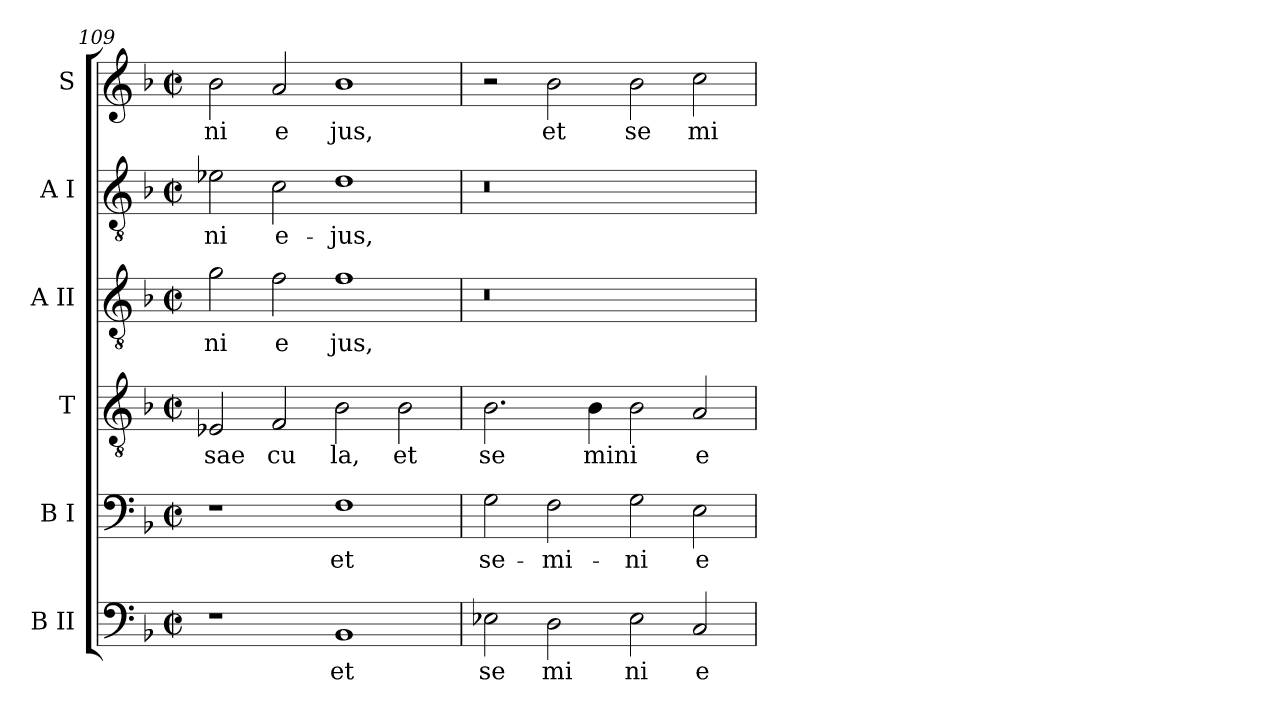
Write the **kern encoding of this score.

**kern	**text	**kern	**text	**kern	**text	**kern	**text	**kern	**text	**kern	**text
*part6	*part6	*part5	*part5	*part4	*part4	*part3	*part3	*part2	*part2	*part1	*part1
*staff6	*staff6	*staff5	*staff5	*staff4	*staff4	*staff3	*staff3	*staff2	*staff2	*staff1	*staff1
*I"B II	*	*I"B I	*	*I"T	*	*I"A II	*	*I"A I	*	*I"S	*
*I'B II	*	*I'B I	*	*I'T	*	*I'A II	*	*I'A I	*	*I'S	*
*clefF4	*	*clefF4	*	*clefGv2	*	*clefGv2	*	*clefGv2	*	*clefG2	*
*k[b-]	*	*k[b-]	*	*k[b-]	*	*k[b-]	*	*k[b-]	*	*k[b-]	*
*F:	*	*F:	*	*F:	*	*F:	*	*F:	*	*F:	*
*M2/2	*	*M2/2	*	*M2/2	*	*M2/2	*	*M2/2	*	*M2/2	*
*met(c|)	*	*met(c|)	*	*met(c|)	*	*met(c|)	*	*met(c|)	*	*met(c|)	*
=109	=109	=109	=109	=109	=109	=109	=109	=109	=109	=109	=109
!	!	!	!	!	!LO:LY:b:cj	!	!LO:LY:b:cj	!	!LO:LY:b:cj	!	!LO:LY:b:cj
1r	.	1r	.	2E-X/	sae	2g\	ni	2e-X\	-ni	2b-\	ni
!	!	!	!	!	!LO:LY:b:cj	!	!LO:LY:b:cj	!	!LO:LY:b:cj	!	!LO:LY:b:cj
.	.	.	.	2F/	cu	2f\	e	2c\	e-	2a/	e
!	!LO:LY:b:cj	!	!LO:LY:b:cj	!	!LO:LY:b:cj	!	!LO:LY:b:cj	!	!LO:LY:b:cj	!	!LO:LY:b:cj
1BB-	et	1F	et	2B-\	la,	1f	jus,	1d	-jus,	1b-	jus,
!	!	!	!	!	!LO:LY:b:cj	!	!	!	!	!	!
.	.	.	.	2B-\	et	.	.	.	.	.	.
!!LO:PB:g=z
=110	=110	=110	=110	=110	=110	=110	=110	=110	=110	=110	=110
!	!LO:LY:b:cj	!	!LO:LY:b:cj	!	!LO:LY:b:cj	!	!	!	!	!	!
2E-X\	se	2G\	se-	2.B-\	se	0r	.	0r	.	2r	.
!	!LO:LY:b:cj	!	!LO:LY:b:cj	!	!	!	!	!	!	!	!LO:LY:b:cj
2D\	mi	2F\	-mi-	.	.	.	.	.	.	2b-\	et
!	!	!	!	!	!LO:LY:b:cj	!	!	!	!	!	!
.	.	.	.	4B-\	mini	.	.	.	.	.	.
!	!LO:LY:b:cj	!	!LO:LY:b:cj	!	!LO:LY:b:cj	!	!	!	!	!	!LO:LY:b:cj
2E-\	ni	2G\	-ni	2B-\	.	.	.	.	.	2b-\	se
!	!LO:LY:b:cj	!	!LO:LY:b:cj	!	!LO:LY:b:cj	!	!	!	!	!	!LO:LY:b:cj
2C/	e	2E\	e-	2A/	e	.	.	.	.	2cc\	mi
=	=	=	=	=	=	=	=	=	=	=	=
*-	*-	*-	*-	*-	*-	*-	*-	*-	*-	*-	*-
